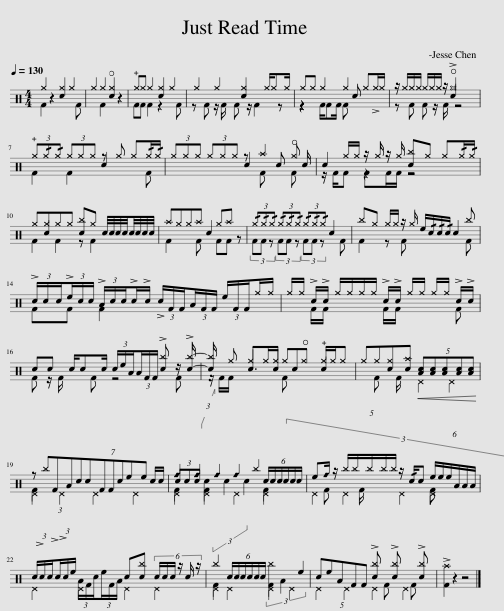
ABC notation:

X:1
%%score ( 1 2 3 4 )
L:1/8
Q:1/4=130
M:4/4
I:linebreak $
K:C
V:1 perc
K:none
V:2 perc
K:none
V:3 perc
K:none
V:4 perc
K:none
V:1
 ^g2 z2 [c^g]2 ^g2 | ^g2 ^g2 [c^g]2 z2 | ^g^g ^g2 [c^g]2 ^g2 | ^g2 ^g2 [c^g]2 ^g/^g^g/ | ^g^g ^g2 ^g2 ^g!>!^g/^g/ | %5
 z/ ^g/^g/^g/ ^g/^g/^g/ z/ [^x^g]4 |$ (3^g!/!^g!/!^g (3^g^g^g z ^g ^g!/!^g/!/!^g/ | (3^g^g^g (3^g^g^g z ^a2 [^x^g] | x ^g/^g/ z/ ^g/ z/ ^g/ [c^b]^g ^g!/!^g/!/!^g/ |$ ^g^g^g^g ^b^g x2 | %10
 ^a^g^g^a x ^g^a z | (3!/!^g!/!^g!/!^g (3!/!^g!/!^g!/!^g (3!/!^g!/!^g!/!^g c2 | ^b^g ^g/^g/ z/ ^g/ x x x ^b |$ x/ x/ x x2 (3!>!c/F/F/(3A/F/F/ (3e/F/F/^g/^g/ | ^g/^g/ x ^g/^g/^g/^g/ x ^g/^g/ ^g/^g/ x |$ %15
 x x c/cc/ (3c/e/A/(3A/F/F/ !>![c^b] z/ !>![c^b]/- | [c^b]/ x/ x c3/2cc x/ c2 | ^g^g[c^g][c^a]!<(! (5:4:5[Ac][Ac][Ac][Ac][Ac]!<)! |$ z (3^bFA(7:4:7ccFFcee x | (3ccc (3c2 c2 c2 (6:4:6c/c/c/c/c/c/ | %20
 e_f/ z/ (5:4:5^b/^b/^b/^b/^b/ z/ !/!c/c (6:4:6e/e/e/A/A/A/ |$ (3!>!c/c/c/(3!>!c/!>!c/e/ (3A/F/c/(3e/F/A/ c[c^b] (6:4:6c/c/c/ z/ c/ z/ | ^b2 (6:4:6c/c/c/c/c/c/ (3[F^b]2 A2 e2 | (5:4:5ceAFF !>![c^b] x/ !>![c^b] x/ !>![c^b] | !>![F^a]2 z2 z4 |] %25
V:2
 F2 x5 F | x2 F2 x4 | x8 | x8 | z2 F/FF/ F x3 | %5
 z F F z/ F/ z4 |$ F2 F2 x3 F | x5 F x F | z/ F/F FF/F/ z4 |$ F2 F2 z F2 x | %10
 F2 x F x FF x | (3FF z (3FF z (3FF z x F | F2 z F x3 F |$ FF F2 x4 | x F/F/ x2 F/F/ x2 F |$ %15
 F z/ F/ x F x3 F | x8 | x5/2 F/ x5 |$ ^D2 ^D2 ^D2 ^D2 | ^D2 ^D2 ^D2 ^D2 | %20
 ^D2 ^D2 ^D2 ^D2 |$ ^D2 ^D2 ^D2 ^D2 | F2 x6 | x8 | x8 |] %25
V:3
 x8 | x8 | FF F2 z2 x F | z F z/ F/ x/ F z/ F2 z | z2 x3 c x2 | %5
 x4 !>!c2 x2 |$ x4 c2 x2 | x4 c2 c x/ c/ | c2 z2 z4 |$ x c2 x c2 c/4c/4c/4c/4c/4c/4c/4c/4 | %10
 x4 c2 x2 | x8 | x4 e/!/!c/!/!c/!/!c/ c2 |$ (3!>!c/c/c/(3!>!e/c/c/ (3!>!A/c/c/!>!c/!>!c/ x4 | x !>!c/!>!c/ x2 !>!c/!>!c/ x2 !>!c/!>!c/ |$ %15
 cc x2 z4 | x ^g ^g^g/^g/ ^g[^x^g] ^g/^g/^g | x4 ^D2 ^D2 |$ x7 c/c/ | (3_f2 _f2 _f2 (3_f2 ^b2 x2 | %20
 x F x/ F/ x3 F x |$ x8 | x8 | x5 F x/ F x/ | x8 |] %25
V:4
 x8 | x8 | x8 | x8 | x8 | %5
 x8 |$ x8 | x8 | x8 |$ x8 | %10
 x8 | x8 | x8 |$ x8 | x8 |$ %15
 x8 | z/ F/F/ x5/2 F x3 | x F x6 |$ F2 x6 | F2 F2 x2 F2 | %20
 x8 |$ x8 | ^D2 ^D2 ^D2 ^D2 | ^D2 ^D2 ^D2 ^D2 | x8 |] %25
